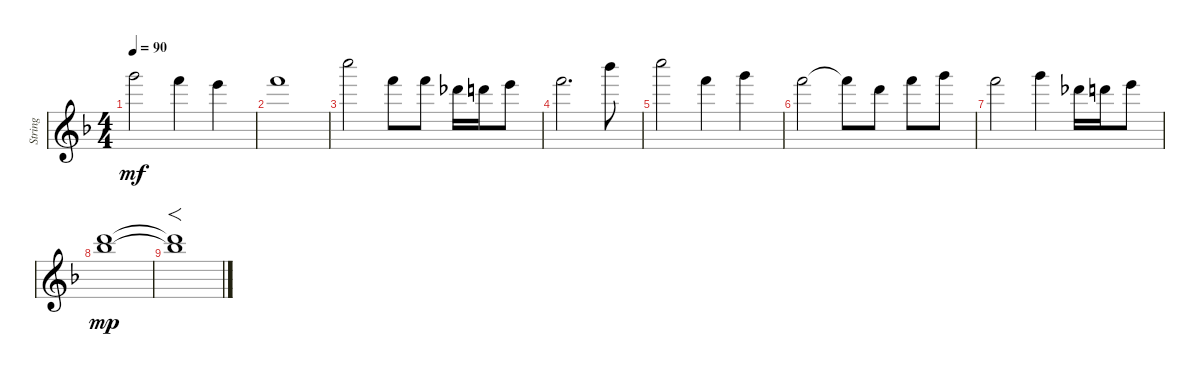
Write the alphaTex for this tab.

\track ("String" "String") {instrument electricbassfinger}
\staff {score}
\tuning (E4 B3 G3 D3 A2 E2 B1) {hide}
\ts (4 4)
\tempo 90
\clef g2
\ks f
15.1.2{dy mf} 13.1.4 12.1.4 |
13.1.1 |
20.1.2 13.1.8 13.1.8 9.1.16 10.1.16 12.1.8 |
13.1.2{d} 18.1.8 |
20.1.2 13.1.4 15.1.4 |
13.1.2 13.1{t}.8 10.1.8 13.1.8 15.1.8 |
13.1.2 15.1.4 9.1.16 10.1.16 12.1.8 |
(10.1 11.2).1{dy mp} |
(10.1{t} 11.2{t}).1{f}
